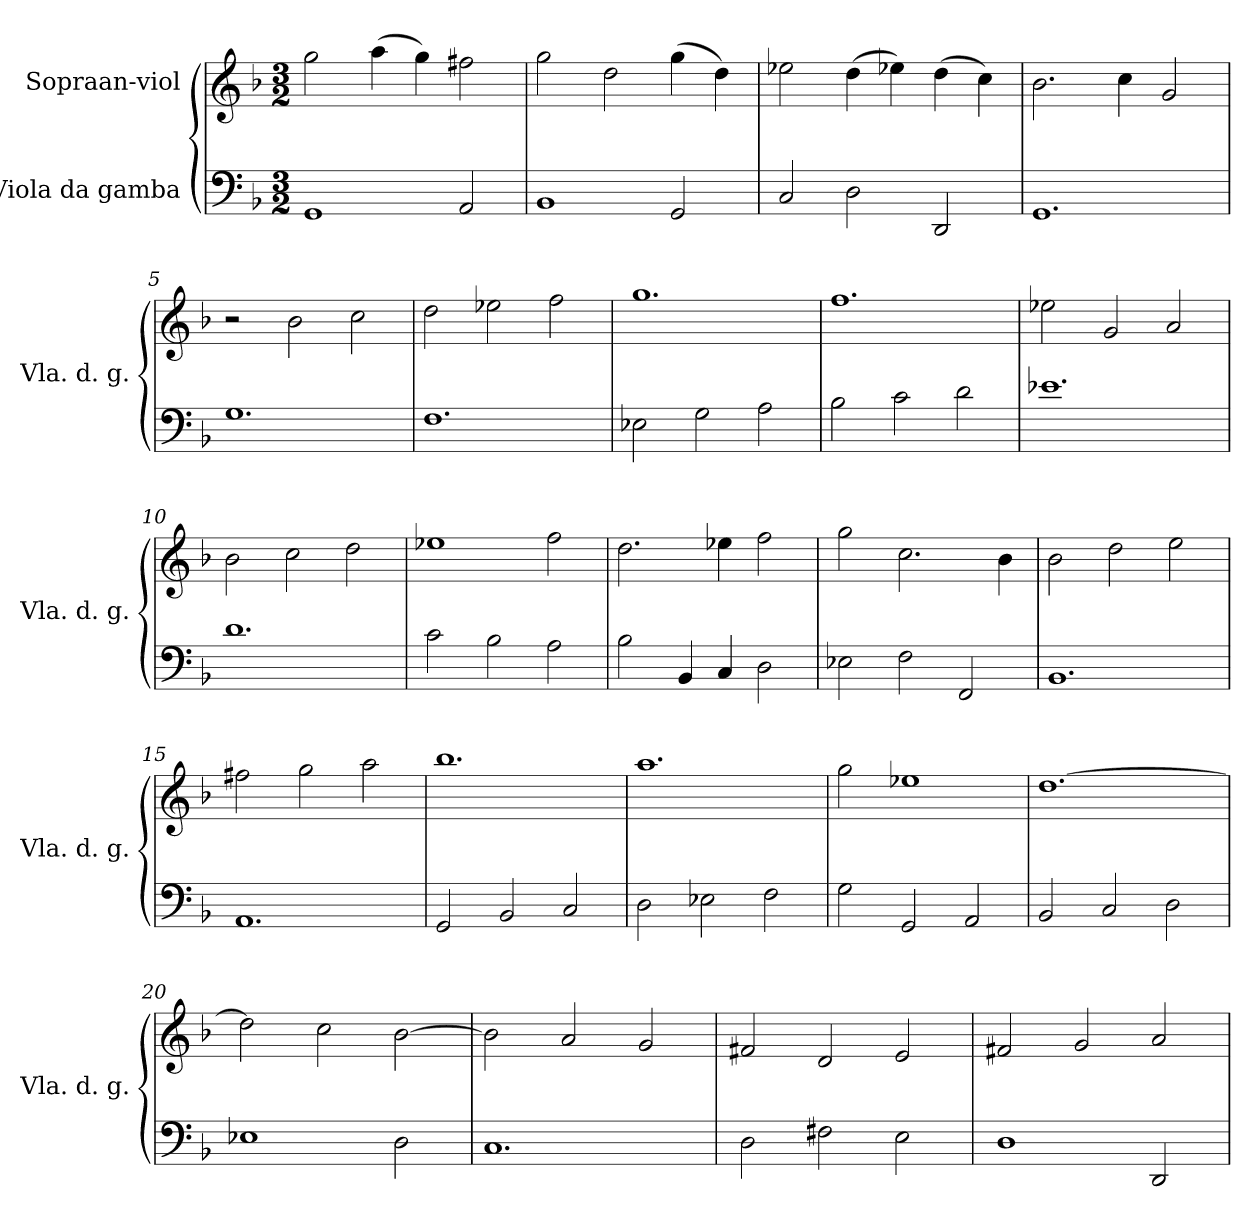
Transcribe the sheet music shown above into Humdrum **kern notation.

**kern	**kern
*part2	*part1
*staff2	*staff1
*I"Viola da gamba	*I"Sopraan-viol
*I'Vla. d. g.	*
*clefF4	*clefG2
*k[b-]	*k[b-]
*M3/2	*M3/2
*MM85	*MM85
=1	=1
1GG	2gg\
.	(4aa\
.	4gg\)
2AA/	2ff#X\
=2	=2
1BB-	2gg\
.	2dd\
2GG/	(4gg\
.	4dd\)
=3	=3
2C/	2ee-X\
2D\	(4dd\
.	4ee-X\)
2DD/	(4dd\
.	4cc\)
=4	=4
1.GG	2.b-\
.	4cc\
.	2g/
=5	=5
1.G	2r
.	2b-\
.	2cc\
=6	=6
1.F	2dd\
.	2ee-X\
.	2ff\
=7	=7
2E-X\	1.gg
2G\	.
2A\	.
!!LO:LB:g=z
=8	=8
2B-\	1.ff
2c\	.
2d\	.
=9	=9
1.e-X	2ee-X\
.	2g/
.	2a/
=10	=10
1.d	2b-\
.	2cc\
.	2dd\
=11	=11
2c\	1ee-X
2B-\	.
2A\	2ff\
=12	=12
2B-\	2.dd\
4BB-/	.
4C/	4ee-X\
2D\	2ff\
=13	=13
2E-X\	2gg\
2F\	2.cc\
2FF/	.
.	4b-\
=14	=14
1.BB-	2b-\
.	2dd\
.	2ee\
=15	=15
1.AA	2ff#X\
.	2gg\
.	2aa\
=16	=16
2GG/	1.bb-
2BB-/	.
2C/	.
!!LO:LB:g=z
=17	=17
2D\	1.aa
2E-X\	.
2F\	.
=18	=18
2G\	2gg\
2GG/	1ee-X
2AA/	.
=19	=19
2BB-/	[1.dd
2C/	.
2D\	.
=20	=20
1E-X	2dd\]
.	2cc\
2D\	[2b-\
=21	=21
1.C	2b-\]
.	2a/
.	2g/
=22	=22
2D\	2f#X/
2F#X\	2d/
2E\	2e/
=23	=23
1D	2f#X/
.	2g/
2DD/	2a/
=	=
*-	*-
